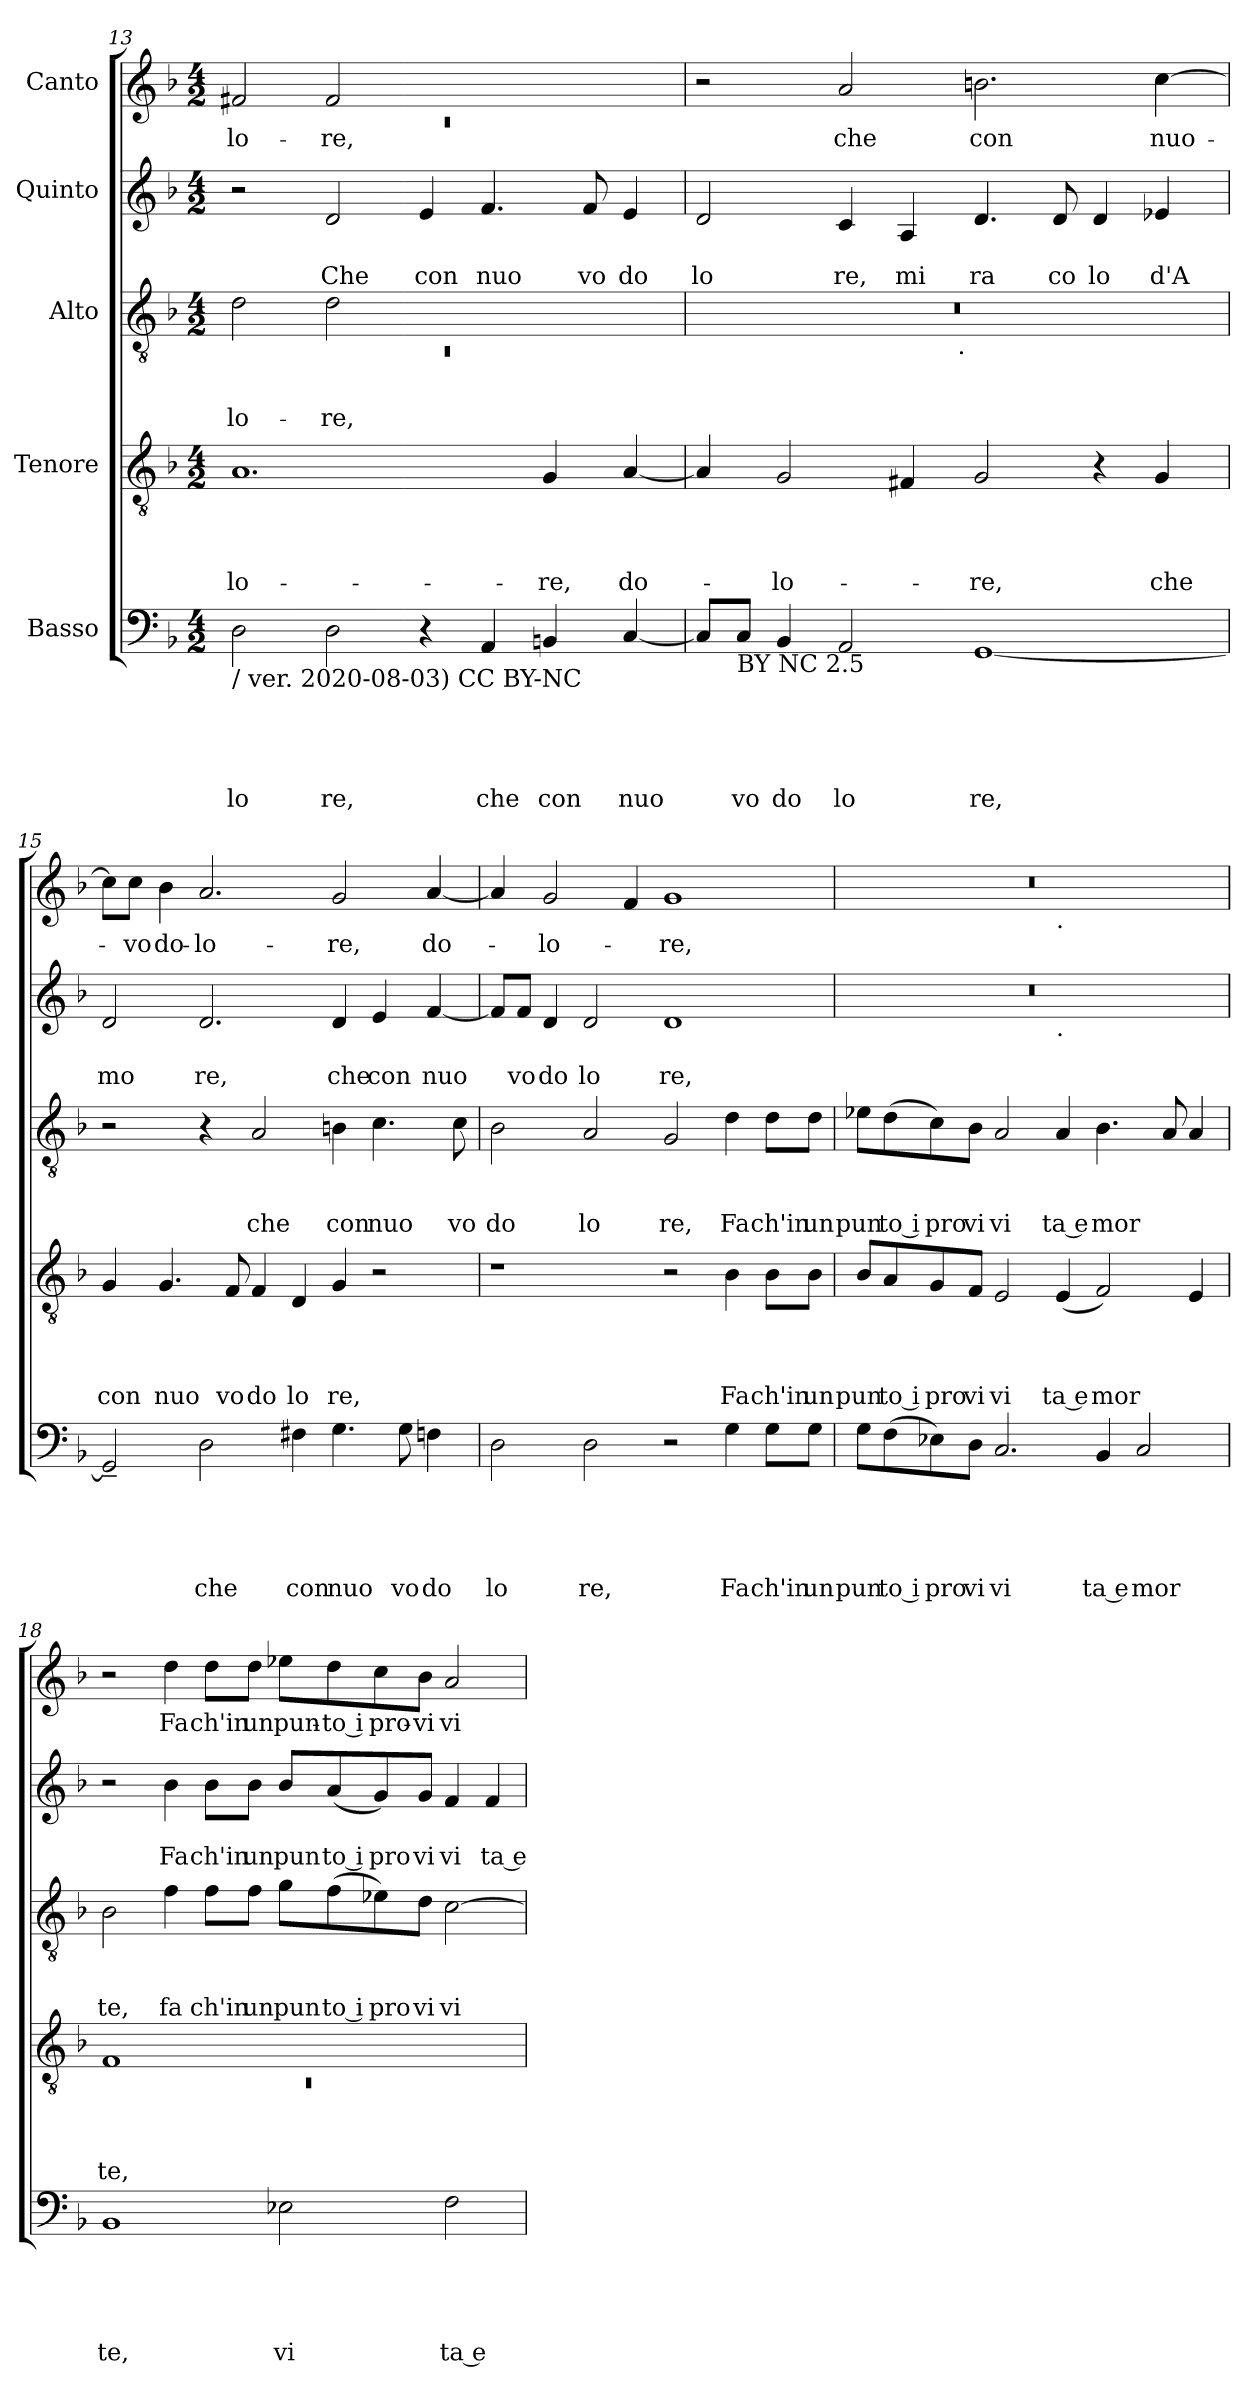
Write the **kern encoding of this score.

**kern	**text	**text	**text	**text	**text	**kern	**text	**text	**text	**text	**kern	**text	**text	**text	**kern	**text	**text	**kern	**text
*part5	*part5	*part5	*part5	*part5	*part5	*part4	*part4	*part4	*part4	*part4	*part3	*part3	*part3	*part3	*part2	*part2	*part2	*part1	*part1
*staff5	*staff5	*staff5	*staff5	*staff5	*staff5	*staff4	*staff4	*staff4	*staff4	*staff4	*staff3	*staff3	*staff3	*staff3	*staff2	*staff2	*staff2	*staff1	*staff1
*I"Basso	*	*	*	*	*	*I"Tenore	*	*	*	*	*I"Alto	*	*	*	*I"Quinto	*	*	*I"Canto	*
*clefF4	*	*	*	*	*	*clefGv2	*	*	*	*	*clefGv2	*	*	*	*clefG2	*	*	*clefG2	*
*k[b-]	*	*	*	*	*	*k[b-]	*	*	*	*	*k[b-]	*	*	*	*k[b-]	*	*	*k[b-]	*
*F:	*	*	*	*	*	*F:	*	*	*	*	*F:	*	*	*	*F:	*	*	*F:	*
*M4/2	*	*	*	*	*	*M4/2	*	*	*	*	*M4/2	*	*	*	*M4/2	*	*	*M4/2	*
=13	=13	=13	=13	=13	=13	=13	=13	=13	=13	=13	=13	=13	=13	=13	=13	=13	=13	=13	=13
*	*	*	*	*	*	*	*	*	*	*	*^	*	*	*	*	*	*	*^	*
!LO:TX:b:t=/ ver. 2020-08-03) CC BY-NC	!	!	!	!	!	!	!	!	!	!	!	!	!	!	!	!	!	!	!	!	!
!	!	!	!	!	!LO:LY:b	!	!	!	!	!LO:LY:b	!	!LO:N:vis=1	!	!	!LO:LY:b	!	!	!	!	!LO:N:vis=1	!LO:LY:b
2D\	.	.	.	.	lo	1.A	.	.	.	-lo-	2d\	0rC	.	.	-lo-	2r	.	.	2f#X/	0rc	-lo-
!	!	!	!	!	!LO:LY:b	!	!	!	!	!	!	!	!	!	!LO:LY:b	!	!	!LO:LY:b	!	!	!LO:LY:b
2D\	.	.	.	.	re,	.	.	.	.	.	2d\	.	.	.	-re,	2d/	.	Che	2f#/	.	-re,
!	!	!	!	!	!	!	!	!	!	!	!	!	!	!	!	!	!	!LO:LY:b	!	!	!
4r	.	.	.	.	.	.	.	.	.	.	1ryy	.	.	.	.	4e/	.	con	1ryy	.	.
!	!	!	!	!	!LO:LY:b	!	!	!	!	!	!	!	!	!	!	!	!	!LO:LY:b	!	!	!
4AA/	.	.	.	.	che	.	.	.	.	.	.	.	.	.	.	4.f/	.	nuo	.	.	.
!	!	!	!	!	!LO:LY:b	!	!	!	!	!LO:LY:b	!	!	!	!	!	!	!	!	!	!	!
4BBn/	.	.	.	.	con	4G/	.	.	.	-re,	.	.	.	.	.	.	.	.	.	.	.
!	!	!	!	!	!	!	!	!	!	!	!	!	!	!	!	!	!	!LO:LY:b	!	!	!
.	.	.	.	.	.	.	.	.	.	.	.	.	.	.	.	8f/	.	vo	.	.	.
!	!	!	!	!	!LO:LY:b	!	!	!	!	!LO:LY:b	!	!	!	!	!	!	!	!LO:LY:b	!	!	!
[<4C/	.	.	.	.	nuo	[<4A/	.	.	.	do-	.	.	.	.	.	4e/	.	do	.	.	.
*	*	*	*	*	*	*	*	*	*	*	*	*	*	*	*	*	*	*	*v	*v	*
=14	=14	=14	=14	=14	=14	=14	=14	=14	=14	=14	=14	=14	=14	=14	=14	=14	=14	=14	=14	=14
!	!	!	!	!	!	!	!	!	!	!	!	!	!	!	!	!	!	!LO:LY:b	!	!
8C/L]	.	.	.	.	.	4A/]	.	.	.	.	0r	2ryy	.	.	.	2d/	.	lo	2r	.
!LO:TX:b:t=BY NC 2.5	!	!	!	!	!	!	!	!	!	!	!	!	!	!	!	!	!	!	!	!
!	!	!	!	!	!LO:LY:b	!	!	!	!	!	!	!	!	!	!	!	!	!	!	!
8C/J	.	.	.	.	vo	.	.	.	.	.	.	.	.	.	.	.	.	.	.	.
!	!	!	!	!	!LO:LY:b	!	!	!	!	!LO:LY:b	!	!	!	!	!	!	!	!	!	!
4BB-/	.	.	.	.	do	2G/	.	.	.	-lo-	.	.	.	.	.	.	.	.	.	.
!	!	!	!	!	!LO:LY:b	!	!	!	!	!	!	!	!	!	!	!	!	!LO:LY:b	!	!LO:LY:b
2AA/	.	.	.	.	lo	.	.	.	.	.	.	4...ryy	.	.	.	4c/	.	re,	2a/	che
!	!	!	!	!	!	!	!	!	!	!	!	!	!	!	!	!	!	!LO:LY:b	!	!
.	.	.	.	.	.	4F#/	.	.	.	.	.	.	.	.	.	4A/	.	mi	.	.
!	!	!	!	!	!	!	!	!	!	!	!	!LO:TX:b:t=.	!	!	!	!	!	!	!	!
.	.	.	.	.	.	.	.	.	.	.	.	1ryy	.	.	.	.	.	.	.	.
!	!	!	!	!	!LO:LY:b	!	!	!	!	!LO:LY:b	!	!	!	!	!	!	!	!LO:LY:b	!	!LO:LY:b
[>1GG	.	.	.	.	re,	2G/	.	.	.	-re,	.	.	.	.	.	4.d/	.	ra	2.bn\	con
!	!	!	!	!	!	!	!	!	!	!	!	!	!	!	!	!	!	!LO:LY:b	!	!
.	.	.	.	.	.	.	.	.	.	.	.	.	.	.	.	8d/	.	co	.	.
!	!	!	!	!	!	!	!	!	!	!	!	!	!	!	!	!	!	!LO:LY:b	!	!
.	.	.	.	.	.	4r	.	.	.	.	.	.	.	.	.	4d/	.	lo	.	.
!	!	!	!	!	!	!	!	!	!	!LO:LY:b	!	!	!	!	!	!	!	!LO:LY:b	!	!LO:LY:b
.	.	.	.	.	.	4G/	.	.	.	che	.	.	.	.	.	4e-X/	.	d'A	[>4cc\	nuo-
.	.	.	.	.	.	.	.	.	.	.	.	32ryy	.	.	.	.	.	.	.	.
!!LO:PB:g=z
=15	=15	=15	=15	=15	=15	=15	=15	=15	=15	=15	=15	=15	=15	=15	=15	=15	=15	=15	=15	=15
!	!	!	!	!	!	!	!	!	!	!LO:LY:b	!	!	!	!	!	!	!	!LO:LY:b	!	!
*	*	*	*	*	*	*	*	*	*	*	*v	*v	*	*	*	*	*	*	*	*
2GG~</]	.	.	.	.	.	4G/	.	.	.	con	2r	.	.	.	2d/	.	mo	8cc\L]	.
!	!	!	!	!	!	!	!	!	!	!	!	!	!	!	!	!	!	!	!LO:LY:b
.	.	.	.	.	.	.	.	.	.	.	.	.	.	.	.	.	.	8cc\J	-vo
!	!	!	!	!	!	!	!	!	!	!LO:LY:b	!	!	!	!	!	!	!	!	!LO:LY:b
.	.	.	.	.	.	4.G/	.	.	.	nuo	.	.	.	.	.	.	.	4b-\	do-
!	!	!	!	!	!LO:LY:b	!	!	!	!	!	!	!	!	!	!	!	!LO:LY:b	!	!LO:LY:b
2D\	.	.	.	.	che	.	.	.	.	.	4r	.	.	.	2.d/	.	re,	2.a/	-lo-
!	!	!	!	!	!	!	!	!	!	!LO:LY:b	!	!	!	!	!	!	!	!	!
.	.	.	.	.	.	8F/	.	.	.	vo	.	.	.	.	.	.	.	.	.
!	!	!	!	!	!	!	!	!	!	!LO:LY:b	!	!	!	!LO:LY:b	!	!	!	!	!
.	.	.	.	.	.	4F/	.	.	.	do	2A/	.	.	che	.	.	.	.	.
!	!	!	!	!	!LO:LY:b	!	!	!	!	!LO:LY:b	!	!	!	!	!	!	!	!	!
4F#X\	.	.	.	.	con	4D/	.	.	.	lo	.	.	.	.	.	.	.	.	.
!	!	!	!	!	!LO:LY:b	!	!	!	!	!LO:LY:b	!	!	!	!LO:LY:b	!	!	!LO:LY:b	!	!LO:LY:b
4.G\	.	.	.	.	nuo	4G/	.	.	.	re,	4Bn\	.	.	con	4d/	.	che	2g/	-re,
!	!	!	!	!	!	!	!	!	!	!	!	!	!	!LO:LY:b	!	!	!LO:LY:b	!	!
.	.	.	.	.	.	2r	.	.	.	.	4.c\	.	.	nuo	4e/	.	con	.	.
!	!	!	!	!	!LO:LY:b	!	!	!	!	!	!	!	!	!	!	!	!	!	!
8G\	.	.	.	.	vo	.	.	.	.	.	.	.	.	.	.	.	.	.	.
!	!	!	!	!	!LO:LY:b	!	!	!	!	!	!	!	!	!	!	!	!LO:LY:b	!	!LO:LY:b
4Fn\	.	.	.	.	do	.	.	.	.	.	.	.	.	.	[<4f/	.	nuo	[<4a/	do-
!	!	!	!	!	!	!	!	!	!	!	!	!	!	!LO:LY:b	!	!	!	!	!
.	.	.	.	.	.	.	.	.	.	.	8c\	.	.	vo	.	.	.	.	.
=16	=16	=16	=16	=16	=16	=16	=16	=16	=16	=16	=16	=16	=16	=16	=16	=16	=16	=16	=16
!	!	!	!	!	!LO:LY:b	!	!	!	!	!	!	!	!	!LO:LY:b	!	!	!	!	!
2D\	.	.	.	.	lo	1r	.	.	.	.	2B-\	.	.	do	8f/L]	.	.	4a/]	.
!	!	!	!	!	!	!	!	!	!	!	!	!	!	!	!	!	!LO:LY:b	!	!
.	.	.	.	.	.	.	.	.	.	.	.	.	.	.	8f/J	.	vo	.	.
!	!	!	!	!	!	!	!	!	!	!	!	!	!	!	!	!	!LO:LY:b	!	!LO:LY:b
.	.	.	.	.	.	.	.	.	.	.	.	.	.	.	4d/	.	do	2g/	-lo-
!	!	!	!	!	!LO:LY:b	!	!	!	!	!	!	!	!	!LO:LY:b	!	!	!LO:LY:b	!	!
2D\	.	.	.	.	re,	.	.	.	.	.	2A/	.	.	lo	2d/	.	lo	.	.
.	.	.	.	.	.	.	.	.	.	.	.	.	.	.	.	.	.	4f/	.
!	!	!	!	!	!	!	!	!	!	!	!	!	!	!LO:LY:b	!	!	!LO:LY:b	!	!LO:LY:b
2r	.	.	.	.	.	2r	.	.	.	.	2G/	.	.	re,	1d	.	re,	1g	-re,
!	!	!	!	!	!LO:LY:b	!	!	!	!	!LO:LY:b	!	!	!	!LO:LY:b	!	!	!	!	!
4G\	.	.	.	.	Fa	4B-\	.	.	.	Fa	4d\	.	.	Fa	.	.	.	.	.
!	!	!	!	!	!LO:LY:b	!	!	!	!	!LO:LY:b	!	!	!	!LO:LY:b	!	!	!	!	!
8G\L	.	.	.	.	ch'in	8B-\L	.	.	.	ch'in	8d\L	.	.	ch'in	.	.	.	.	.
!	!	!	!	!	!LO:LY:b	!	!	!	!	!LO:LY:b	!	!	!	!LO:LY:b	!	!	!	!	!
8G\J	.	.	.	.	un	8B-\J	.	.	.	un	8d\J	.	.	un	.	.	.	.	.
=17	=17	=17	=17	=17	=17	=17	=17	=17	=17	=17	=17	=17	=17	=17	=17	=17	=17	=17	=17
!	!	!	!	!	!LO:LY:b	!	!	!	!	!LO:LY:b	!	!	!	!LO:LY:b	!	!	!	!	!
*	*	*	*	*	*	*	*	*	*	*	*	*	*	*	*^	*	*	*^	*
8G\L	.	.	.	.	pun	8B-/L	.	.	.	pun	8e-X\L	.	.	pun	0r	1ryy	.	.	0r	1ryy	.
!	!	!	!	!	!LO:LY:b:rj	!	!	!	!	!LO:LY:b:rj	!	!	!	!LO:LY:b:rj	!	!	!	!	!	!	!
(<8F\	.	.	.	.	to i	8A/	.	.	.	to i	(<8d\	.	.	to i	.	.	.	.	.	.	.
!	!	!	!	!	!LO:LY:b	!	!	!	!	!LO:LY:b	!	!	!	!LO:LY:b	!	!	!	!	!	!	!
8E-X\)	.	.	.	.	pro	8G/	.	.	.	pro	8c\)	.	.	pro	.	.	.	.	.	.	.
!	!	!	!	!	!LO:LY:b	!	!	!	!	!LO:LY:b	!	!	!	!LO:LY:b	!	!	!	!	!	!	!
8D\J	.	.	.	.	vi	8F/J	.	.	.	vi	8B-\J	.	.	vi	.	.	.	.	.	.	.
!	!	!	!	!	!LO:LY:b	!	!	!	!	!LO:LY:b	!	!	!	!LO:LY:b	!	!	!	!	!	!	!
2.C/	.	.	.	.	vi	2E/	.	.	.	vi	2A/	.	.	vi	.	.	.	.	.	.	.
!	!	!	!	!	!	!	!	!	!	!	!	!	!	!	!	!	!	!	!	!LO:TX:b:t=.	!
!	!	!	!	!	!	!	!	!	!	!	!	!	!	!	!	!LO:TX:b:t=.	!	!	!	!	!
!	!	!	!	!	!	!	!	!	!	!LO:LY:b:rj	!	!	!	!LO:LY:b:rj	!	!	!	!	!	!	!
.	.	.	.	.	.	(4E/	.	.	.	ta e	4A/	.	.	ta e	.	1ryy	.	.	.	1ryy	.
!	!	!	!	!	!LO:LY:b:rj	!	!	!	!	!LO:LY:b	!	!	!	!LO:LY:b	!	!	!	!	!	!	!
4BB-/	.	.	.	.	ta e	2F/)	.	.	.	mor	4.B-\	.	.	mor	.	.	.	.	.	.	.
!	!	!	!	!	!LO:LY:b	!	!	!	!	!	!	!	!	!	!	!	!	!	!	!	!
2C/	.	.	.	.	mor	.	.	.	.	.	.	.	.	.	.	.	.	.	.	.	.
.	.	.	.	.	.	.	.	.	.	.	8A/	.	.	.	.	.	.	.	.	.	.
.	.	.	.	.	.	4E/	.	.	.	.	4A/	.	.	.	.	.	.	.	.	.	.
=18	=18	=18	=18	=18	=18	=18	=18	=18	=18	=18	=18	=18	=18	=18	=18	=18	=18	=18	=18	=18	=18
*	*	*	*	*	*	*^	*	*	*	*	*	*	*	*	*	*	*	*	*	*	*
!	!	!	!	!	!LO:LY:b	!	!LO:N:vis=1	!	!	!	!LO:LY:b	!	!	!	!LO:LY:b	!	!	!	!	!	!	!
*	*	*	*	*	*	*	*	*	*	*	*	*	*	*	*	*v	*v	*	*	*	*	*
*	*	*	*	*	*	*	*	*	*	*	*	*	*	*	*	*	*	*	*v	*v	*
1BB-	.	.	.	.	te,	1F	0rC	.	.	.	te,	2B-\	.	.	te,	2r	.	.	2r	.
!	!	!	!	!	!	!	!	!	!	!	!	!	!	!	!LO:LY:b	!	!	!LO:LY:b	!	!LO:LY:b
.	.	.	.	.	.	.	.	.	.	.	.	4f\	.	.	fa	4b-\	.	Fa	4dd\	Fa
!	!	!	!	!	!	!	!	!	!	!	!	!	!	!	!LO:LY:b	!	!	!LO:LY:b	!	!LO:LY:b
.	.	.	.	.	.	.	.	.	.	.	.	8f\L	.	.	ch'in	8b-\L	.	ch'in	8dd\L	ch'in
!	!	!	!	!	!	!	!	!	!	!	!	!	!	!	!LO:LY:b	!	!	!LO:LY:b	!	!LO:LY:b
.	.	.	.	.	.	.	.	.	.	.	.	8f\J	.	.	un	8b-\J	.	un	8dd\J	un
!	!	!	!	!	!LO:LY:b	!	!	!	!	!	!	!	!	!	!LO:LY:b	!	!	!LO:LY:b	!	!LO:LY:b
2E-X\	.	.	.	.	vi	1ryy	.	.	.	.	.	8g\L	.	.	pun	8b-/L	.	pun	8ee-X\L	pun-
!	!	!	!	!	!	!	!	!	!	!	!	!	!	!	!LO:LY:b:rj	!	!	!LO:LY:b:rj	!	!LO:LY:b:rj
.	.	.	.	.	.	.	.	.	.	.	.	(<8f\	.	.	to i	(>8a/	.	to i	8dd\	-to i
!	!	!	!	!	!	!	!	!	!	!	!	!	!	!	!LO:LY:b	!	!	!LO:LY:b	!	!LO:LY:b
.	.	.	.	.	.	.	.	.	.	.	.	8e-X\)	.	.	pro	8g/)	.	pro	8cc\	pro-
!	!	!	!	!	!	!	!	!	!	!	!	!	!	!	!LO:LY:b	!	!	!LO:LY:b	!	!LO:LY:b
.	.	.	.	.	.	.	.	.	.	.	.	8d\J	.	.	vi	8g/J	.	vi	8b-\J	-vi
!	!	!	!	!	!LO:LY:b:rj	!	!	!	!	!	!	!	!	!	!LO:LY:b	!	!	!LO:LY:b	!	!LO:LY:b
2F\	.	.	.	.	ta e	.	.	.	.	.	.	[<2c\	.	.	vi	4f/	.	vi	2a/	vi-
!	!	!	!	!	!	!	!	!	!	!	!	!	!	!	!	!	!	!LO:LY:b:rj	!	!
.	.	.	.	.	.	.	.	.	.	.	.	.	.	.	.	4f/	.	ta e	.	.
*	*	*	*	*	*	*v	*v	*	*	*	*	*	*	*	*	*	*	*	*	*
=	=	=	=	=	=	=	=	=	=	=	=	=	=	=	=	=	=	=	=
*-	*-	*-	*-	*-	*-	*-	*-	*-	*-	*-	*-	*-	*-	*-	*-	*-	*-	*-	*-
